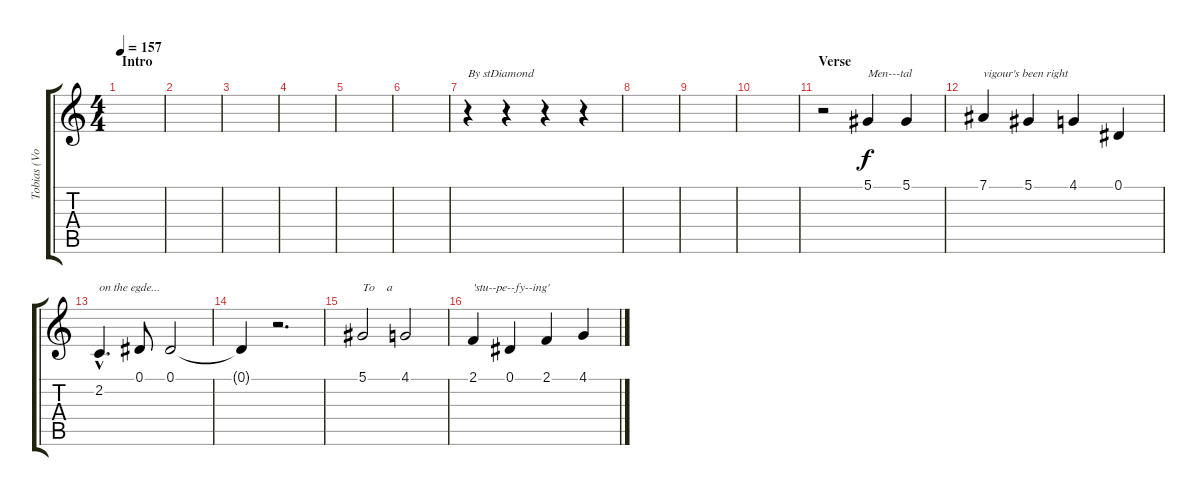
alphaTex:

\track ("Tobias (Voice)" "Tobias (Vo") {instrument lead2sawtooth}
\staff {score tabs}
\tuning (Eb4 Bb3 Gb3 Db3 Ab2 Eb2) {hide}
\ts (4 4)
\section ("" "Intro")
\tempo 157
\clef g2
\ks c
|
|
|
|
|
|
r.4{txt "By stDiamond"} r.4 r.4 r.4 |
|
|
|
\section ("" "Verse")
r.2 5.1.4{txt "Men---tal"} 5.1.4 |
7.1.4{txt "vigour's been right"} 5.1.4 4.1.4 0.1.4 |
2.2{hac}.4{d txt "on the egde..."} 0.1.8 0.1.2 |
0.1{t}.4 r.2{d} |
5.1.2{txt "To    a "} 4.1.2 |
2.1.4{txt "'stu--pe--fy--ing'"} 0.1.4 2.1.4 4.1.4
